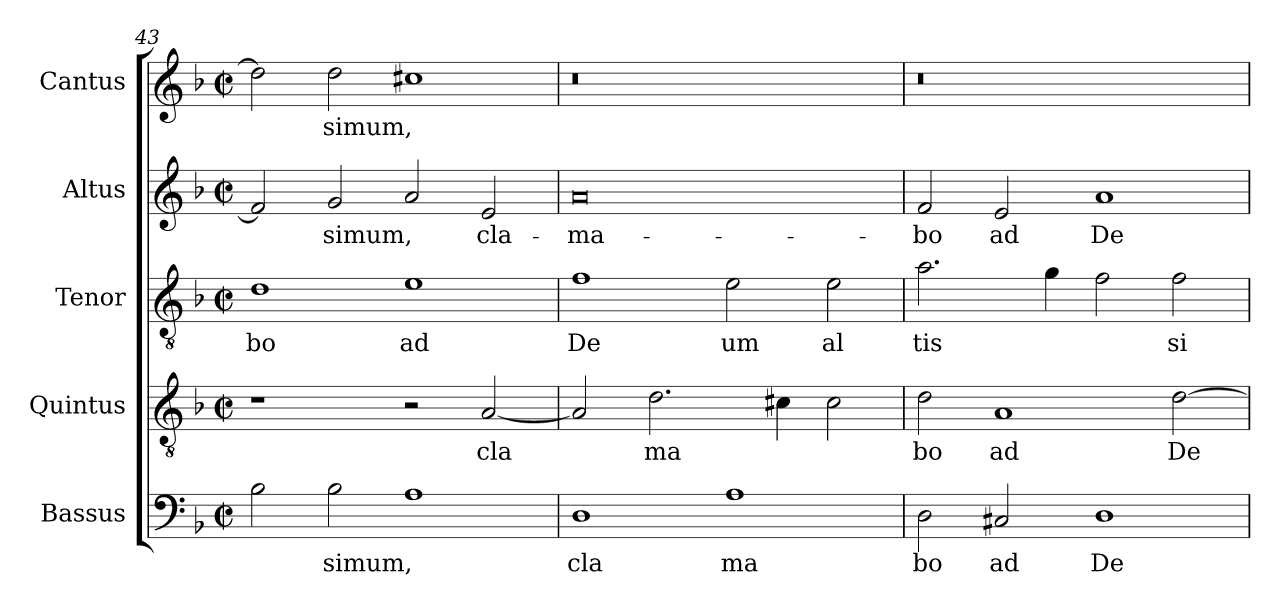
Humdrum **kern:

**kern	**text	**kern	**text	**kern	**text	**kern	**text	**kern	**text
*part5	*part5	*part4	*part4	*part3	*part3	*part2	*part2	*part1	*part1
*staff5	*staff5	*staff4	*staff4	*staff3	*staff3	*staff2	*staff2	*staff1	*staff1
*I"Bassus	*	*I"Quintus	*	*I"Tenor	*	*I"Altus	*	*I"Cantus	*
!!LO:LB:g=z
*clefF4	*	*clefGv2	*	*clefGv2	*	*clefG2	*	*clefG2	*
*k[b-]	*	*k[b-]	*	*k[b-]	*	*k[b-]	*	*k[b-]	*
*F:	*	*F:	*	*F:	*	*F:	*	*F:	*
*M2/2	*	*M2/2	*	*M2/2	*	*M2/2	*	*M2/2	*
*met(c|)	*	*met(c|)	*	*met(c|)	*	*met(c|)	*	*met(c|)	*
=43	=43	=43	=43	=43	=43	=43	=43	=43	=43
!	!	!	!	!	!LO:LY:b:cj	!	!	!	!
2B-\	.	1r	.	1d	bo	2f/]	.	2dd\]	.
!	!LO:LY:b	!	!	!	!	!	!LO:LY:b	!	!LO:LY:b
2B-\	simum,	.	.	.	.	2g/	simum,	2dd\	simum,
!	!	!	!	!	!LO:LY:b:cj	!	!	!	!
1A	.	2r	.	1e	ad	2a/	.	1cc#X	.
!	!	!	!LO:LY:b	!	!	!	!LO:LY:b:cj	!	!
.	.	[<2A/	cla	.	.	2e/	cla-	.	.
=44	=44	=44	=44	=44	=44	=44	=44	=44	=44
!	!LO:LY:b:cj	!	!	!	!LO:LY:b:cj	!	!LO:LY:b:cj	!	!
1D	cla	2A/]	.	1f	De	0a	-ma-	0r	.
!	!	!	!LO:LY:b	!	!	!	!	!	!
.	.	2.d\	ma	.	.	.	.	.	.
!	!LO:LY:b:cj	!	!	!	!LO:LY:b:cj	!	!	!	!
1A	ma	.	.	2e\	um	.	.	.	.
.	.	4c#X\	.	.	.	.	.	.	.
!	!	!	!	!	!LO:LY:b:cj	!	!	!	!
.	.	2c#\	.	2e\	al	.	.	.	.
=45	=45	=45	=45	=45	=45	=45	=45	=45	=45
!	!LO:LY:b:cj	!	!LO:LY:b:cj	!	!LO:LY:b:cj	!	!LO:LY:b:cj	!	!
2D\	bo	2d\	bo	2.a\	tis	2f/	-bo	0r	.
!	!LO:LY:b:cj	!	!LO:LY:b:cj	!	!	!	!LO:LY:b:cj	!	!
2C#X/	ad	1A	ad	.	.	2e/	ad	.	.
.	.	.	.	4g\	.	.	.	.	.
!	!LO:LY:b:cj	!	!	!	!	!	!LO:LY:b:cj	!	!
1D	De	.	.	2f\	.	1a	De-	.	.
!	!	!	!LO:LY:b	!	!LO:LY:b:cj	!	!	!	!
.	.	[>2d\	De	2f\	si	.	.	.	.
=	=	=	=	=	=	=	=	=	=
*-	*-	*-	*-	*-	*-	*-	*-	*-	*-
